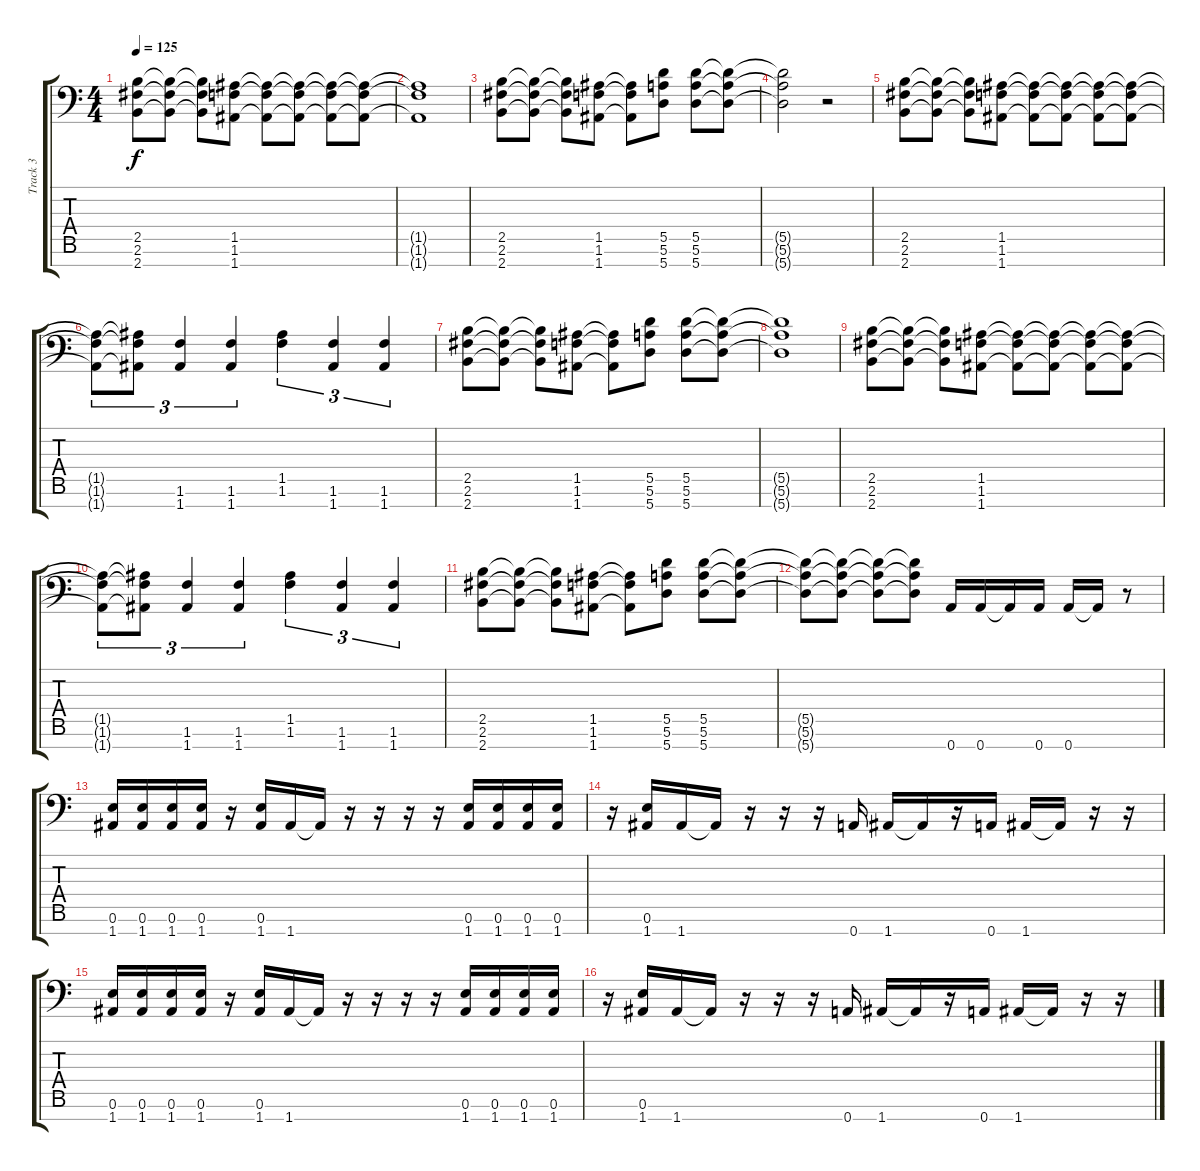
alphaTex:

\track ("Track 3" "Track 3") {instrument distortionguitar}
\staff {score tabs}
\tuning (E4 B3 G3 D3 A2 E2 A1) {hide}
\ts (4 4)
\tempo 125
\clef f4
\ks c
(2.5 2.6 2.7).8{dy f} (2.5{t} 2.6{t} 2.7{t}).8 (2.5{t} 2.6{t} 2.7{t}).8 (1.5 1.6 1.7).8 (1.5{t} 1.6{t} 1.7{t}).8 (1.5{t} 1.6{t} 1.7{t}).8 (1.5{t} 1.6{t} 1.7{t}).8 (1.5{t} 1.6{t} 1.7{t}).8 |
(1.5{t} 1.6{t} 1.7{t}).1 |
(2.5 2.6 2.7).8 (2.5{t} 2.6{t} 2.7{t}).8 (2.5{t} 2.6{t} 2.7{t}).8 (1.5 1.6 1.7).8 (1.5{t} 1.6{t} 1.7{t}).8 (5.5 5.6 5.7).8 (5.5 5.6 5.7).8 (5.5{t} 5.6{t} 5.7{t}).8 |
(5.5{t} 5.6{t} 5.7{t}).2 r.2 |
(2.5 2.6 2.7).8 (2.5{t} 2.6{t} 2.7{t}).8 (2.5{t} 2.6{t} 2.7{t}).8 (1.5 1.6 1.7).8 (1.5{t} 1.6{t} 1.7{t}).8 (1.5{t} 1.6{t} 1.7{t}).8 (1.5{t} 1.6{t} 1.7{t}).8 (1.5{t} 1.6{t} 1.7{t}).8 |
(1.5{t} 1.6{t} 1.7{t}).8{tu (3 2)} (1.5{t} 1.6{t} 1.7{t}).8{tu (3 2)} (1.6 1.7).4{tu (3 2)} (1.6 1.7).4{tu (3 2)} (1.5 1.6).4{tu (3 2)} (1.6 1.7).4{tu (3 2)} (1.6 1.7).4{tu (3 2)} |
(2.5 2.6 2.7).8 (2.5{t} 2.6{t} 2.7{t}).8 (2.5{t} 2.6{t} 2.7{t}).8 (1.5 1.6 1.7).8 (1.5{t} 1.6{t} 1.7{t}).8 (5.5 5.6 5.7).8 (5.5 5.6 5.7).8 (5.5{t} 5.6{t} 5.7{t}).8 |
(5.5{t} 5.6{t} 5.7{t}).1 |
(2.5 2.6 2.7).8 (2.5{t} 2.6{t} 2.7{t}).8 (2.5{t} 2.6{t} 2.7{t}).8 (1.5 1.6 1.7).8 (1.5{t} 1.6{t} 1.7{t}).8 (1.5{t} 1.6{t} 1.7{t}).8 (1.5{t} 1.6{t} 1.7{t}).8 (1.5{t} 1.6{t} 1.7{t}).8 |
(1.5{t} 1.6{t} 1.7{t}).8{tu (3 2)} (1.5{t} 1.6{t} 1.7{t}).8{tu (3 2)} (1.6 1.7).4{tu (3 2)} (1.6 1.7).4{tu (3 2)} (1.5 1.6).4{tu (3 2)} (1.6 1.7).4{tu (3 2)} (1.6 1.7).4{tu (3 2)} |
(2.5 2.6 2.7).8 (2.5{t} 2.6{t} 2.7{t}).8 (2.5{t} 2.6{t} 2.7{t}).8 (1.5 1.6 1.7).8 (1.5{t} 1.6{t} 1.7{t}).8 (5.5 5.6 5.7).8 (5.5 5.6 5.7).8 (5.5{t} 5.6{t} 5.7{t}).8 |
(5.5{t} 5.6{t} 5.7{t}).8 (5.5{t} 5.6{t} 5.7{t}).8 (5.5{t} 5.6{t} 5.7{t}).8 (5.5{t} 5.6{t} 5.7{t}).8 0.7.16 0.7.16 0.7{t}.16 0.7.16 0.7.16 0.7{t}.16 r.8 |
(0.6 1.7).16 (0.6 1.7).16 (0.6 1.7).16 (0.6 1.7).16 r.16 (0.6 1.7).16 1.7.16 1.7{t}.16 r.16 r.16 r.16 r.16 (0.6 1.7).16 (0.6 1.7).16 (0.6 1.7).16 (0.6 1.7).16 |
r.16 (0.6 1.7).16 1.7.16 1.7{t}.16 r.16 r.16 r.16 0.7.16 1.7.16 1.7{t}.16 r.16 0.7.16 1.7.16 1.7{t}.16 r.16 r.16 |
(0.6 1.7).16 (0.6 1.7).16 (0.6 1.7).16 (0.6 1.7).16 r.16 (0.6 1.7).16 1.7.16 1.7{t}.16 r.16 r.16 r.16 r.16 (0.6 1.7).16 (0.6 1.7).16 (0.6 1.7).16 (0.6 1.7).16 |
r.16 (0.6 1.7).16 1.7.16 1.7{t}.16 r.16 r.16 r.16 0.7.16 1.7.16 1.7{t}.16 r.16 0.7.16 1.7.16 1.7{t}.16 r.16 r.16
